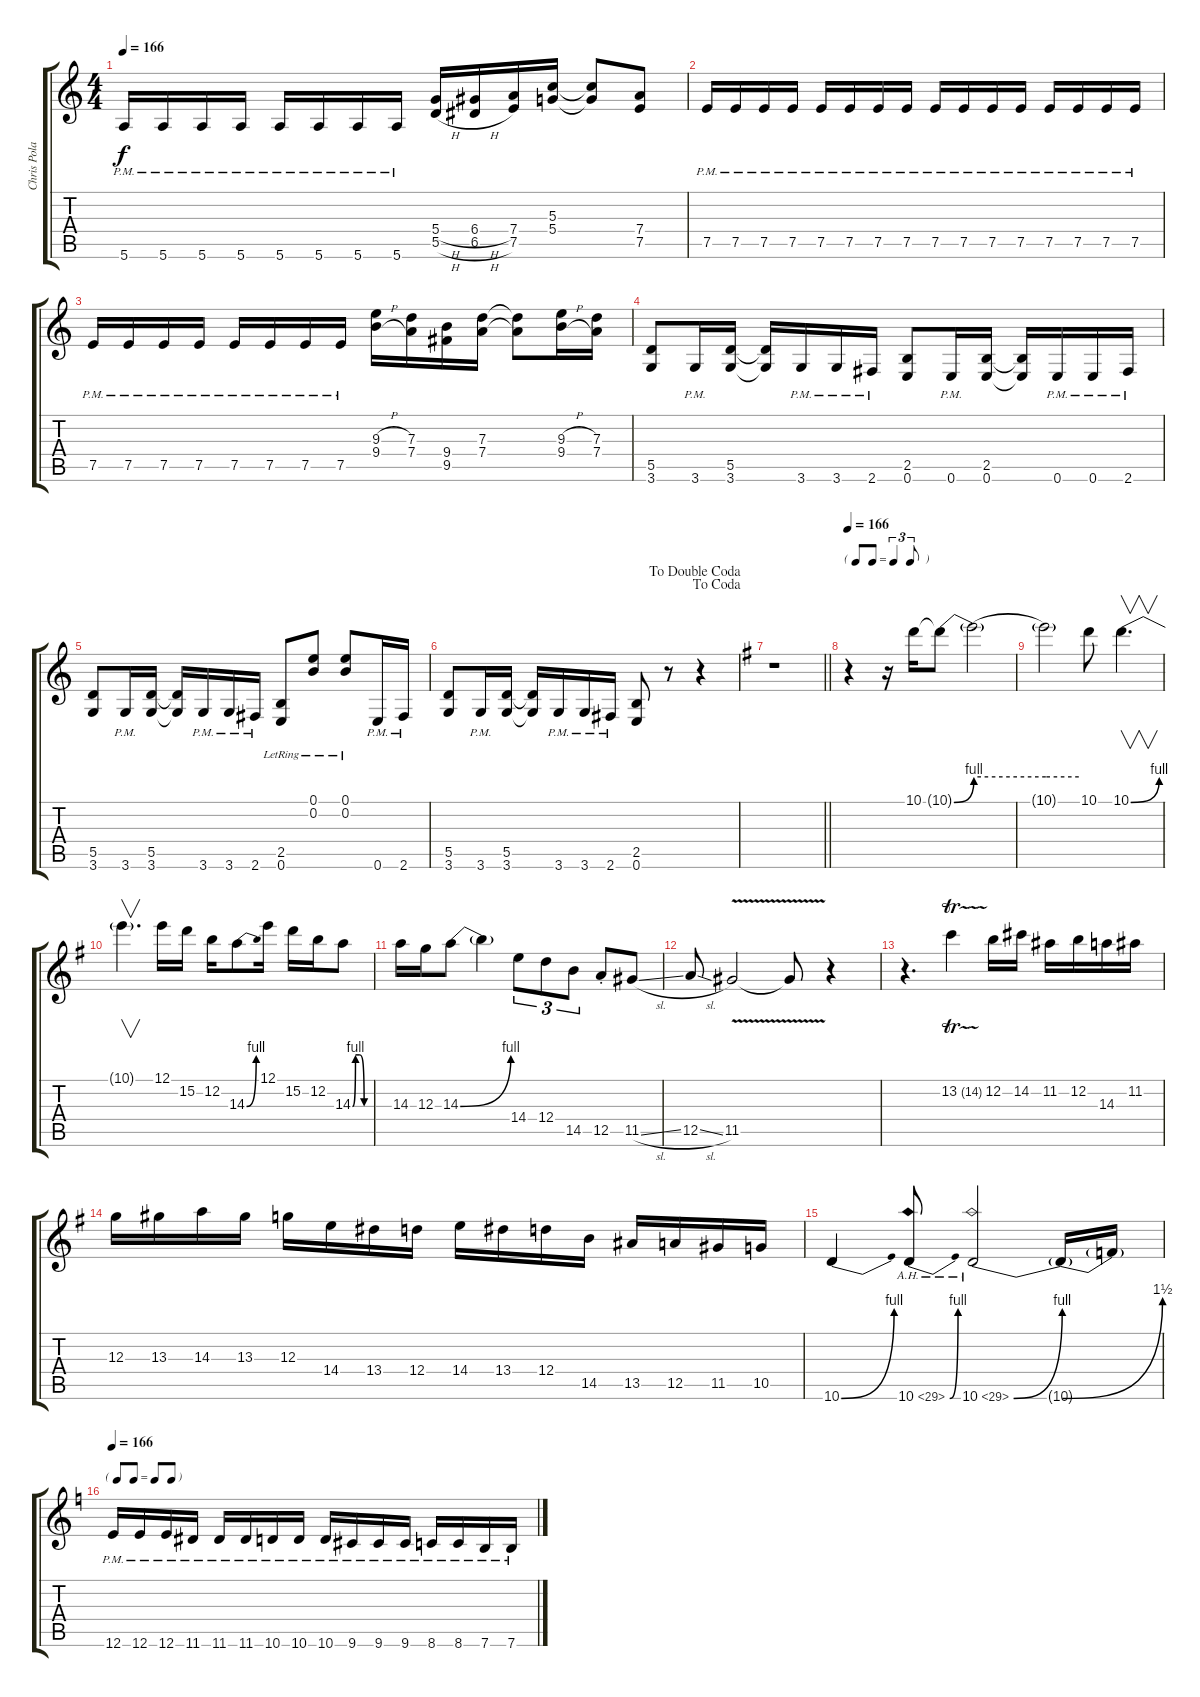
\track ("Chris Poland" "Chris Pola") {instrument distortionguitar}
\staff {score tabs}
\tuning (E4 B3 G3 D3 A2 E2) {hide}
\ts (4 4)
\tempo 166
\clef g2
\ks c
5.6{pm}.16{dy f} 5.6{pm}.16 5.6{pm}.16 5.6{pm}.16 5.6{pm}.16 5.6{pm}.16 5.6{pm}.16 5.6{pm}.16 (5.4{h} 5.5{h}).16 (6.4{h} 6.5{h}).16 (7.4 7.5).16 (5.3 5.4).16 (5.3{t} 5.4{t}).8 (7.4 7.5).8 |
7.5{pm}.16 7.5{pm}.16 7.5{pm}.16 7.5{pm}.16 7.5{pm}.16 7.5{pm}.16 7.5{pm}.16 7.5{pm}.16 7.5{pm}.16 7.5{pm}.16 7.5{pm}.16 7.5{pm}.16 7.5{pm}.16 7.5{pm}.16 7.5{pm}.16 7.5{pm}.16 |
7.5{pm}.16 7.5{pm}.16 7.5{pm}.16 7.5{pm}.16 7.5{pm}.16 7.5{pm}.16 7.5{pm}.16 7.5{pm}.16 (9.3{h} 9.4{h}).16 (7.3 7.4).16 (9.4 9.5).16 (7.3 7.4).16 (7.3{t} 7.4{t}).8 (9.3{h} 9.4{h}).16 (7.3 7.4).16 |
(5.5 3.6).8 3.6{pm}.16 (5.5 3.6).16 (5.5{t} 3.6{t}).16 3.6{pm}.16 3.6{pm}.16 2.6{pm}.16 (2.5 0.6).8 0.6{pm}.16 (2.5 0.6).16 (2.5{t} 0.6{t}).16 0.6{pm}.16 0.6{pm}.16 2.6{pm}.16 |
(5.5 3.6).8 3.6{pm}.16 (5.5 3.6).16 (5.5{t} 3.6{t}).16 3.6{pm}.16 3.6{pm}.16 2.6{pm}.16 (2.5{lr} 0.6{lr}).8 (0.1{lr} 0.2{lr}).8 (0.1{lr} 0.2{lr}).8 0.6{pm}.16 2.6{pm}.16 |
\jump dacoda
\jump dadoublecoda
(5.5 3.6).8 3.6{pm}.16 (5.5 3.6).16 (5.5{t} 3.6{t}).16 3.6{pm}.16 3.6{pm}.16 2.6{pm}.16 (2.5 0.6).8 r.8 r.4 |
\barLineRight lightlight
\ks g
r.1 |
\tf triplet8th
\tempo 166
r.4 r.16 10.1.16 10.1{be (bend 0 0 60 4) t}.8 10.1{be (hold 0 4 60 4) t}.2 |
10.1{be (hold 0 4 60 4) t}.2 10.1.8 10.1{be (bend 0 0 60 4)}.4{v d} |
10.1{t}.4{v d} 12.1.16 15.2.16 12.2.16 14.3{be (bend 0 0 60 4)}.8 12.1.16 15.2.16 12.2.16 14.3{be (custom 0 0 10 4 25 4 40 0 60 0)}.8 |
14.3.16 12.3.16 14.3{be (bend 0 0 60 4)}.8 14.3{t}.4 14.4.8{tu (3 2)} 12.4.8{tu (3 2)} 14.5.8{tu (3 2)} 12.5{st}.8 11.5{sl}.8 |
12.5{sl}.8 11.5{v}.2 11.5{v t}.8 r.4 |
r.4{d} 13.2{tr (14 32)}.4 12.2.16 14.2.16 11.2.16 12.2.16 14.3.16 11.2.16 |
12.3.16 13.3.16 14.3.16 13.3.16 12.3.16 14.4.16 13.4.16 12.4.16 14.4.16 13.4.16 12.4.16 14.5.16 13.5.16 12.5.16 11.5.16 10.5.16 |
10.6{be (bend 0 0 60 4)}.4 10.6{be (bend 0 0 60 4) ah 19}.8 10.6{be (bend 0 0 60 4) ah 19}.2 10.6{be (bend 0 0 60 6) t}.16 10.6{t}.16 |
\tf none
\tempo 166
\ks c
12.6{pm}.16 12.6{pm}.16 12.6{pm}.16 11.6{pm}.16 11.6{pm}.16 11.6{pm}.16 10.6{pm}.16 10.6{pm}.16 10.6{pm}.16 9.6{pm}.16 9.6{pm}.16 9.6{pm}.16 8.6{pm}.16 8.6{pm}.16 7.6{pm}.16 7.6{pm}.16
